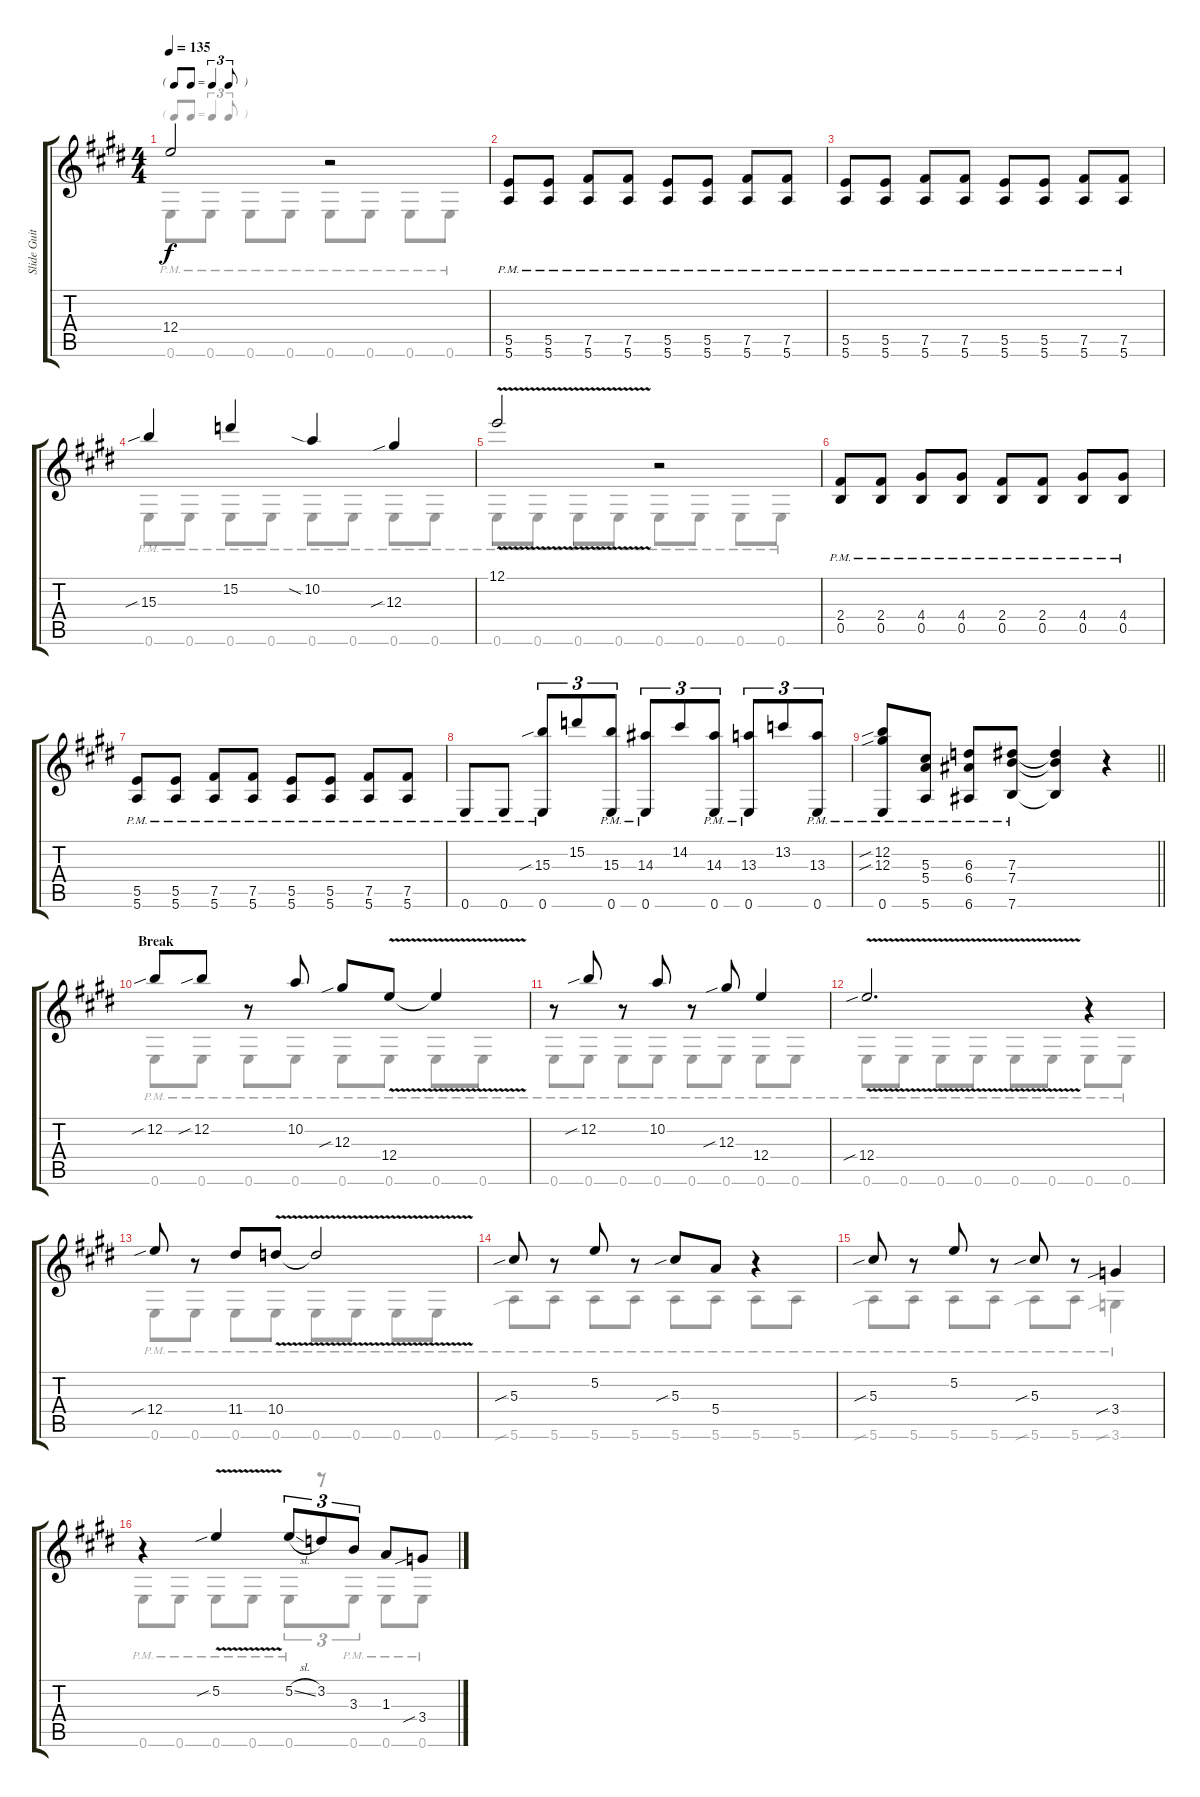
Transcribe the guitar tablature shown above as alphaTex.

\track ("Slide Guitar" "Slide Guit") {instrument overdrivenguitar}
\staff {score tabs}
\tuning (E4 B3 Ab3 E3 B2 E2) {hide}
\voice
\ts (4 4)
\tf triplet8th
\tempo 135
\clef g2
\ks e
12.4.2{dy f} r.2 |
(5.5{pm} 5.6{pm}).8 (5.5{pm} 5.6{pm}).8 (7.5{pm} 5.6{pm}).8 (7.5{pm} 5.6{pm}).8 (5.5{pm} 5.6{pm}).8 (5.5{pm} 5.6{pm}).8 (7.5{pm} 5.6{pm}).8 (7.5{pm} 5.6{pm}).8 |
(5.5{pm} 5.6{pm}).8 (5.5{pm} 5.6{pm}).8 (7.5{pm} 5.6{pm}).8 (7.5{pm} 5.6{pm}).8 (5.5{pm} 5.6{pm}).8 (5.5{pm} 5.6{pm}).8 (7.5{pm} 5.6{pm}).8 (7.5{pm} 5.6{pm}).8 |
15.3{sib}.4 15.2.4 10.2{sia}.4 12.3{sib}.4 |
12.1{v}.2 r.2 |
(2.4{pm} 0.5{pm}).8 (2.4{pm} 0.5{pm}).8 (4.4{pm} 0.5{pm}).8 (4.4{pm} 0.5{pm}).8 (2.4{pm} 0.5{pm}).8 (2.4{pm} 0.5{pm}).8 (4.4{pm} 0.5{pm}).8 (4.4{pm} 0.5{pm}).8 |
(5.5{pm} 5.6{pm}).8 (5.5{pm} 5.6{pm}).8 (7.5{pm} 5.6{pm}).8 (7.5{pm} 5.6{pm}).8 (5.5{pm} 5.6{pm}).8 (5.5{pm} 5.6{pm}).8 (7.5{pm} 5.6{pm}).8 (7.5{pm} 5.6{pm}).8 |
0.6{pm}.8 0.6{pm}.8 (15.3{sib} 0.6{pm}).8{tu (3 2)} 15.2.8{tu (3 2)} (15.3 0.6{pm}).8{tu (3 2)} (14.3 0.6{pm}).8{tu (3 2)} 14.2.8{tu (3 2)} (14.3 0.6{pm}).8{tu (3 2)} (13.3 0.6{pm}).8{tu (3 2)} 13.2.8{tu (3 2)} (13.3 0.6{pm}).8{tu (3 2)} |
\barLineRight lightlight
(12.2{sib} 12.3{sib} 0.6{pm}).8 (5.3 5.4 5.6{pm}).8 (6.3 6.4 6.6{pm}).8 (7.3 7.4 7.6{pm}).8 (7.3{t} 7.4{t} 7.6{t}).4 r.4 |
\section ("" "Break")
12.2{sib}.8 12.2{sib}.8 r.8 10.2.8 12.3{sib}.8 12.4{v}.8 12.4{t}.4 |
r.8 12.2{sib}.8 r.8 10.2.8 r.8 12.3{sib}.8 12.4.4 |
12.4{v sib}.2{d} r.4 |
12.4{sib}.8 r.8 11.4.8 10.4{v}.8 10.4{t}.2 |
5.3{sib}.8 r.8 5.2.8 r.8 5.3{sib}.8 5.4.8 r.4 |
5.3{sib}.8 r.8 5.2.8 r.8 5.3{sib}.8 r.8 3.4{sib}.4 |
r.4 5.2{v sib}.4 5.2{sl}.8{tu (3 2)} 3.2.8{tu (3 2)} 3.3.8{tu (3 2)} 1.3.8 3.4{sib}.8
\voice
\clef g2
\ottava regular
\simile none
\ks e
0.6{pm}.8{dy f} 0.6{pm}.8 0.6{pm}.8 0.6{pm}.8 0.6{pm}.8 0.6{pm}.8 0.6{pm}.8 0.6{pm}.8 |
|
|
0.6{pm}.8 0.6{pm}.8 0.6{pm}.8 0.6{pm}.8 0.6{pm}.8 0.6{pm}.8 0.6{pm}.8 0.6{pm}.8 |
0.6{pm}.8 0.6{pm}.8 0.6{pm}.8 0.6{pm}.8 0.6{pm}.8 0.6{pm}.8 0.6{pm}.8 0.6{pm}.8 |
|
|
|
\barLineRight lightlight
|
0.6{pm}.8 0.6{pm}.8 0.6{pm}.8 0.6{pm}.8 0.6{pm}.8 0.6{pm}.8 0.6{pm}.8 0.6{pm}.8 |
0.6{pm}.8 0.6{pm}.8 0.6{pm}.8 0.6{pm}.8 0.6{pm}.8 0.6{pm}.8 0.6{pm}.8 0.6{pm}.8 |
0.6{pm}.8 0.6{pm}.8 0.6{pm}.8 0.6{pm}.8 0.6{pm}.8 0.6{pm}.8 0.6{pm}.8 0.6{pm}.8 |
0.6{pm}.8 0.6{pm}.8 0.6{pm}.8 0.6{pm}.8 0.6{pm}.8 0.6{pm}.8 0.6{pm}.8 0.6{pm}.8 |
5.6{sib pm}.8 5.6{pm}.8 5.6{pm}.8 5.6{pm}.8 5.6{pm}.8 5.6{pm}.8 5.6{pm}.8 5.6{pm}.8 |
5.6{sib pm}.8 5.6{pm}.8 5.6{pm}.8 5.6{pm}.8 5.6{sib pm}.8 5.6{pm}.8 3.6{sib pm}.4 |
0.6{pm}.8 0.6{pm}.8 0.6{pm}.8 0.6{pm}.8 0.6{pm}.8{tu (3 2)} r.8{tu (3 2)} 0.6{pm}.8{tu (3 2)} 0.6{pm}.8 0.6{pm}.8
